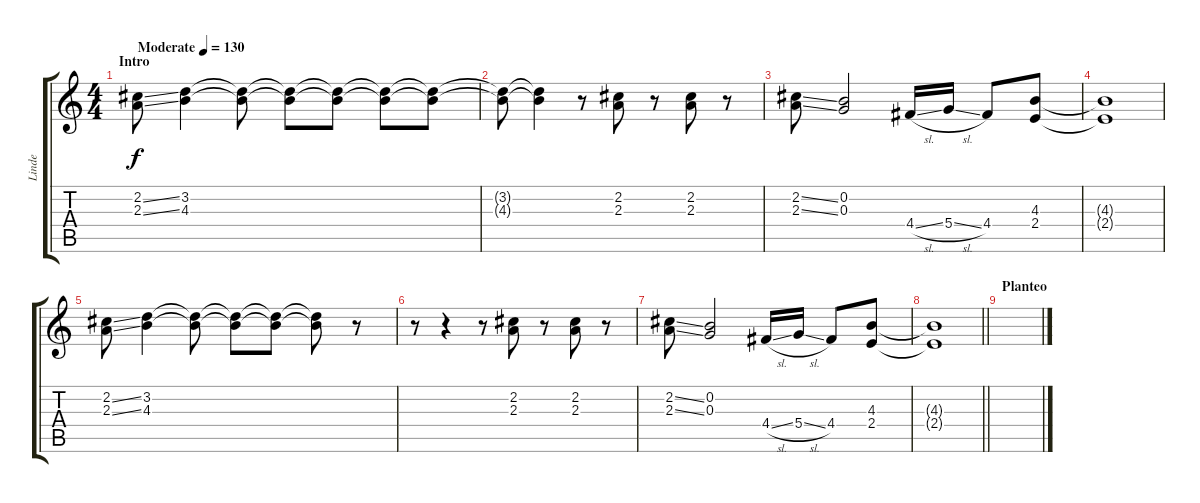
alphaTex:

\track ("Linde" "Linde") {instrument electricguitarclean}
\staff {score tabs}
\tuning (E4 B3 G3 D3 A2 E2) {hide}
\ts (4 4)
\section ("" "Intro")
\tempo (130 "Moderate")
\clef g2
\ks c
(2.2{ss} 2.3{ss}).8{dy f instrument electricguitarclean} (3.2 4.3).4 (3.2{t} 4.3{t}).8 (3.2{t} 4.3{t}).8 (3.2{t} 4.3{t}).8 (3.2{t} 4.3{t}).8 (3.2{t} 4.3{t}).8 |
(3.2{t} 4.3{t}).8 (3.2{t} 4.3{t}).4 r.8 (2.2 2.3).8 r.8 (2.2 2.3).8 r.8 |
(2.2{ss} 2.3{ss}).8 (0.2 0.3).2 4.4{sl}.16 5.4{sl}.16 4.4.8 (4.3 2.4).8 |
(4.3{t} 2.4{t}).1 |
(2.2{ss} 2.3{ss}).8 (3.2 4.3).4 (3.2{t} 4.3{t}).8 (3.2{t} 4.3{t}).8 (3.2{t} 4.3{t}).8 (3.2{t} 4.3{t}).8 r.8 |
r.8 r.4 r.8 (2.2 2.3).8 r.8 (2.2 2.3).8 r.8 |
(2.2{ss} 2.3{ss}).8 (0.2 0.3).2 4.4{sl}.16 5.4{sl}.16 4.4.8 (4.3 2.4).8 |
\barLineRight lightlight
(4.3{t} 2.4{t}).1 |
\section ("" "Planteo")
